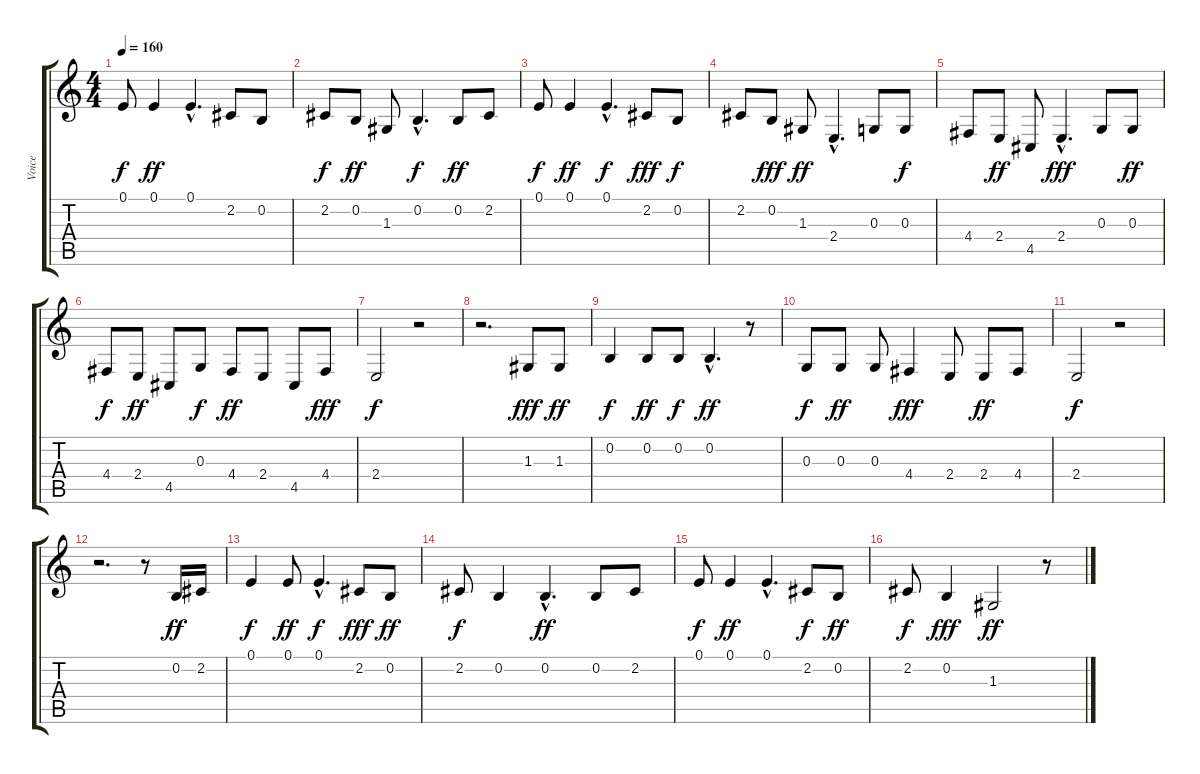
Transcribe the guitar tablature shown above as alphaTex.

\track ("Voice" "Voice") {instrument tenorsax}
\staff {score tabs}
\tuning (E4 B3 G3 D3 A2 E2) {hide}
\ts (4 4)
\tempo 160
\clef g2
\ks c
0.1.8{dy f} 0.1.4{dy ff} 0.1{hac}.4{d} 2.2.8 0.2.8 |
2.2.8{dy f} 0.2.8{dy ff} 1.3.8 0.2{hac}.4{d dy f} 0.2.8{dy ff} 2.2.8 |
0.1.8{dy f} 0.1.4{dy ff} 0.1{hac}.4{d dy f} 2.2.8{dy fff} 0.2.8{dy f} |
2.2.8 0.2.8{dy fff} 1.3.8{dy ff} 2.4{hac}.4{d} 0.3.8 0.3.8{dy f} |
4.4.8 2.4.8{dy ff} 4.5.8 2.4{hac}.4{d dy fff} 0.3.8 0.3.8{dy ff} |
4.4.8{dy f} 2.4.8{dy ff} 4.5.8 0.3.8{dy f} 4.4.8{dy ff} 2.4.8 4.5.8 4.4.8{dy fff} |
2.4.2{dy f} r.2 |
r.2{d} 1.3.8{dy fff} 1.3.8{dy ff} |
0.2.4{dy f} 0.2.8{dy ff} 0.2.8{dy f} 0.2{hac}.4{d dy ff} r.8 |
0.3.8{dy f} 0.3.8{dy ff} 0.3.8 4.4.4{dy fff} 2.4.8 2.4.8{dy ff} 4.4.8 |
2.4.2{dy f} r.2 |
r.2{d} r.8 0.2.16{dy ff} 2.2.16 |
0.1.4{dy f} 0.1.8{dy ff} 0.1{hac}.4{d dy f} 2.2.8{dy fff} 0.2.8{dy ff} |
2.2.8{dy f} 0.2.4 0.2{hac}.4{d dy ff} 0.2.8 2.2.8 |
0.1.8{dy f} 0.1.4{dy ff} 0.1{hac}.4{d} 2.2.8{dy f} 0.2.8{dy ff} |
2.2.8{dy f} 0.2.4{dy fff} 1.3.2{dy ff} r.8
